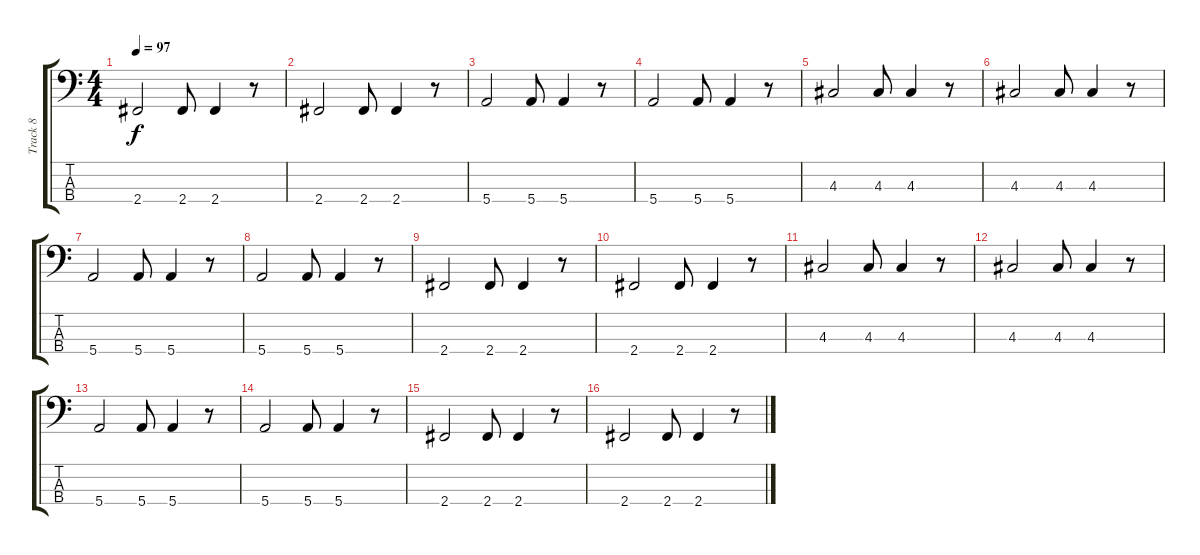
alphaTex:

\track ("Track 8" "Track 8") {instrument electricbassfinger}
\staff {score tabs}
\tuning (G2 D2 A1 E1) {hide}
\ts (4 4)
\tempo 97
\clef f4
\ks c
2.4.2{dy f} 2.4.8 2.4.4 r.8 |
2.4.2 2.4.8 2.4.4 r.8 |
5.4.2 5.4.8 5.4.4 r.8 |
5.4.2 5.4.8 5.4.4 r.8 |
4.3.2 4.3.8 4.3.4 r.8 |
4.3.2 4.3.8 4.3.4 r.8 |
5.4.2 5.4.8 5.4.4 r.8 |
5.4.2 5.4.8 5.4.4 r.8 |
2.4.2 2.4.8 2.4.4 r.8 |
2.4.2 2.4.8 2.4.4 r.8 |
4.3.2 4.3.8 4.3.4 r.8 |
4.3.2 4.3.8 4.3.4 r.8 |
5.4.2 5.4.8 5.4.4 r.8 |
5.4.2 5.4.8 5.4.4 r.8 |
2.4.2 2.4.8 2.4.4 r.8 |
2.4.2 2.4.8 2.4.4 r.8
